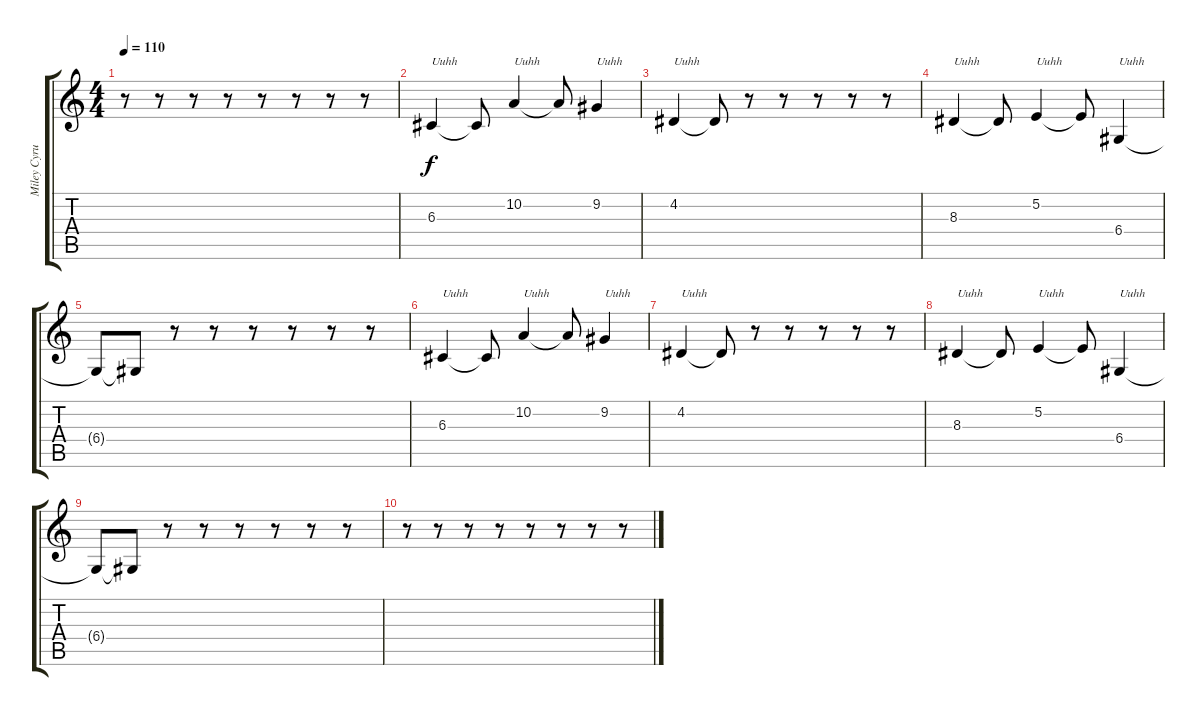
\track ("Miley Cyrus Vocals" "Miley Cyru") {instrument lead2sawtooth}
\staff {score tabs}
\tuning (E4 B3 G3 D3 A2 E2) {hide}
\ts (4 4)
\tempo 110
\clef g2
\ks c
r.8{dy f} r.8 r.8 r.8 r.8 r.8 r.8 r.8 |
6.3.4{txt "Uuhh"} 6.3{t}.8 10.2.4{txt "Uuhh"} 10.2{t}.8 9.2.4{txt "Uuhh"} |
4.2.4{txt "Uuhh"} 4.2{t}.8 r.8 r.8 r.8 r.8 r.8 |
8.3.4{txt "Uuhh"} 8.3{t}.8 5.2.4{txt "Uuhh"} 5.2{t}.8 6.4.4{txt "Uuhh"} |
6.4{t}.8 6.4{t}.8 r.8 r.8 r.8 r.8 r.8 r.8 |
6.3.4{txt "Uuhh"} 6.3{t}.8 10.2.4{txt "Uuhh"} 10.2{t}.8 9.2.4{txt "Uuhh"} |
4.2.4{txt "Uuhh"} 4.2{t}.8 r.8 r.8 r.8 r.8 r.8 |
8.3.4{txt "Uuhh"} 8.3{t}.8 5.2.4{txt "Uuhh"} 5.2{t}.8 6.4.4{txt "Uuhh"} |
6.4{t}.8 6.4{t}.8 r.8 r.8 r.8 r.8 r.8 r.8 |
r.8 r.8 r.8 r.8 r.8 r.8 r.8 r.8
